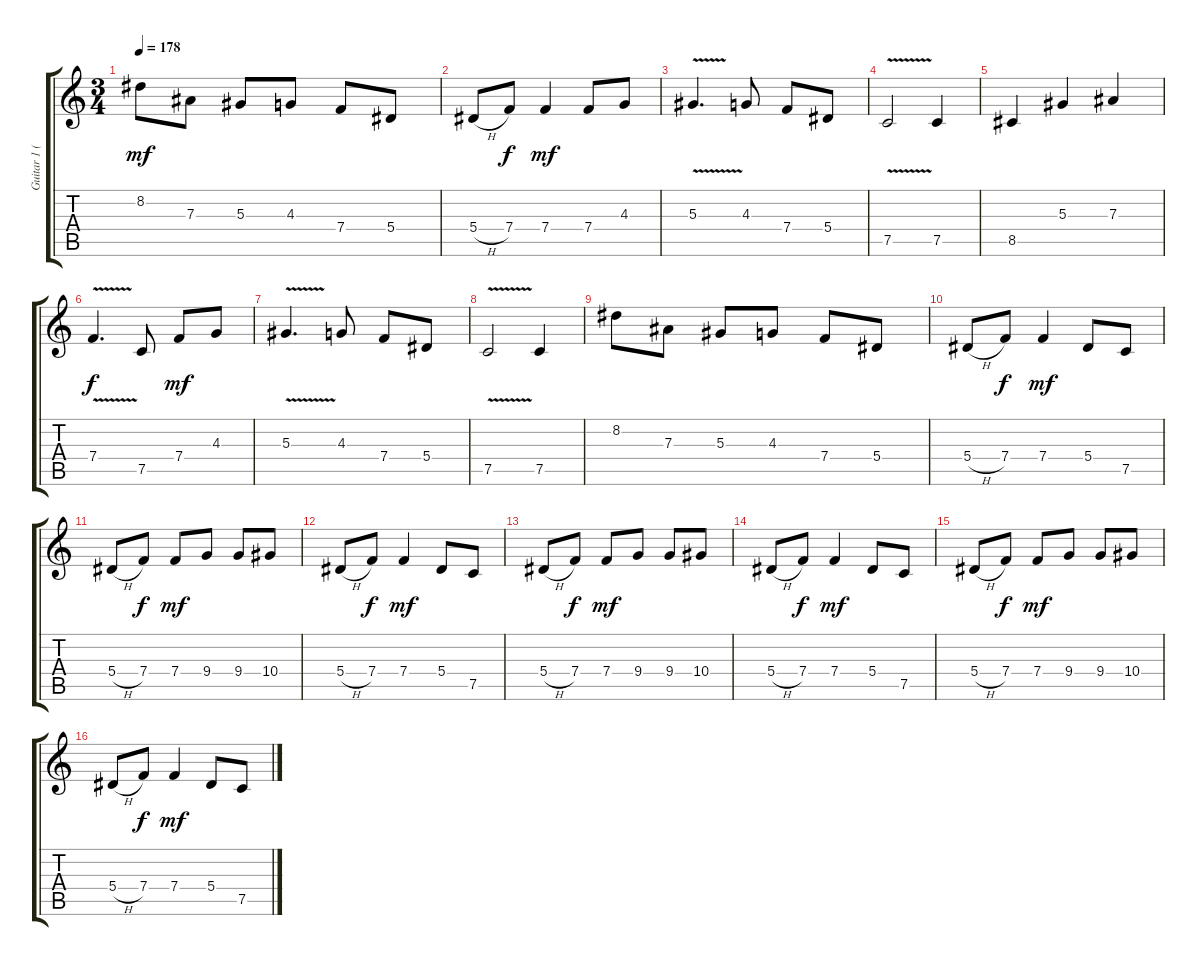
\track ("Guitar 1 (Lead)" "Guitar 1 (") {instrument distortionguitar}
\staff {score tabs}
\tuning (C4 G3 Eb3 Bb2 F2 C2) {hide}
\ts (3 4)
\tempo 178
\clef g2
\ks c
8.2.8{dy mf} 7.3.8 5.3.8 4.3.8 7.4.8 5.4.8 |
5.4{h}.8 7.4.8{dy f} 7.4.4{dy mf} 7.4.8 4.3.8 |
5.3{v}.4{d} 4.3.8 7.4.8 5.4.8 |
7.5{v}.2 7.5.4 |
8.5.4 5.3.4 7.3.4 |
7.4{v}.4{d dy f} 7.5.8 7.4.8{dy mf} 4.3.8 |
5.3{v}.4{d} 4.3.8 7.4.8 5.4.8 |
7.5{v}.2 7.5.4 |
8.2.8 7.3.8 5.3.8 4.3.8 7.4.8 5.4.8 |
5.4{h}.8 7.4.8{dy f} 7.4.4{dy mf} 5.4.8 7.5.8 |
5.4{h}.8 7.4.8{dy f} 7.4.8{dy mf} 9.4.8 9.4.8 10.4.8 |
5.4{h}.8 7.4.8{dy f} 7.4.4{dy mf} 5.4.8 7.5.8 |
5.4{h}.8 7.4.8{dy f} 7.4.8{dy mf} 9.4.8 9.4.8 10.4.8 |
5.4{h}.8 7.4.8{dy f} 7.4.4{dy mf} 5.4.8 7.5.8 |
5.4{h}.8 7.4.8{dy f} 7.4.8{dy mf} 9.4.8 9.4.8 10.4.8 |
5.4{h}.8 7.4.8{dy f} 7.4.4{dy mf} 5.4.8 7.5.8
